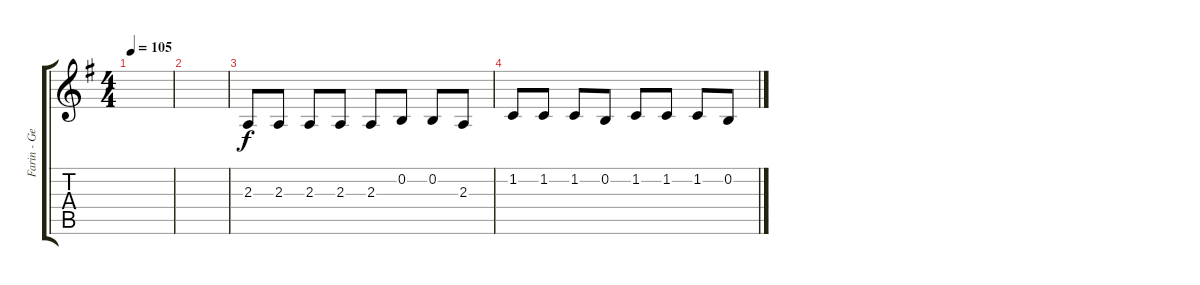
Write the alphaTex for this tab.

\track ("Farin - Gesang" "Farin - Ge") {instrument bassoon}
\staff {score tabs}
\tuning (E4 B3 G3 D3 A2 E2) {hide}
\ts (4 4)
\tempo 105
\clef g2
\ks g
|
|
2.3.8 2.3.8 2.3.8 2.3.8 2.3.8 0.2.8 0.2.8 2.3.8 |
1.2.8 1.2.8 1.2.8 0.2.8 1.2.8 1.2.8 1.2.8 0.2.8
